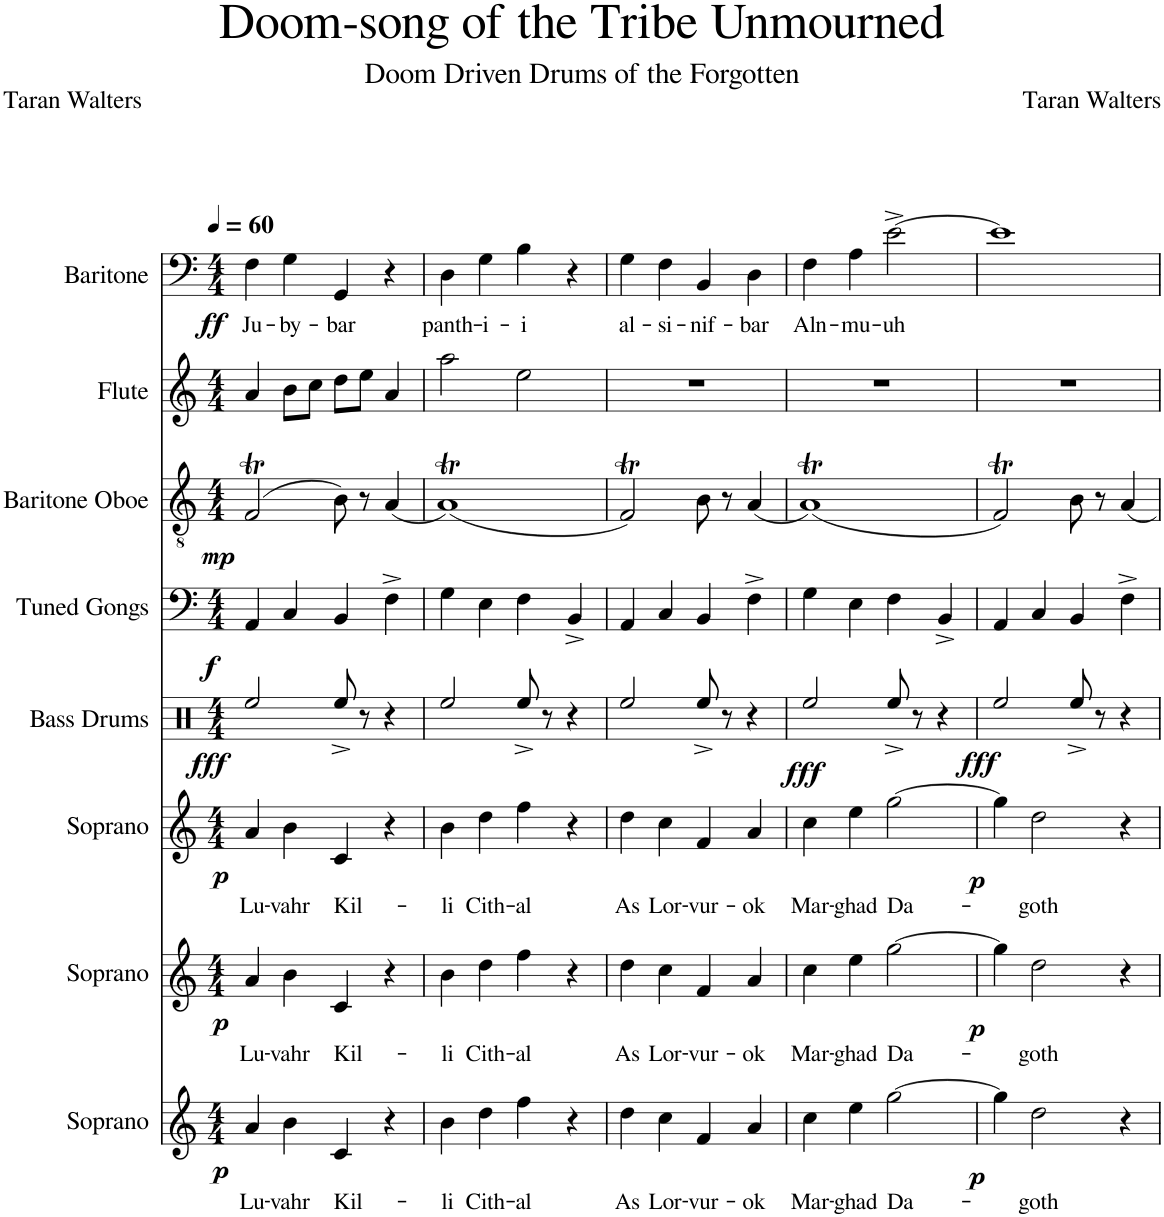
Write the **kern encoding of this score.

**kern	**text	**dynam	**kern	**text	**dynam	**kern	**text	**dynam	**kern	**dynam	**kern	**dynam	**kern	**dynam	**kern	**kern	**text	**dynam
*part8	*part8	*part8	*part7	*part7	*part7	*part6	*part6	*part6	*part5	*part5	*part4	*part4	*part3	*part3	*part2	*part1	*part1	*part1
*staff8	*staff8	*staff8	*staff7	*staff7	*staff7	*staff6	*staff6	*staff6	*staff5	*staff5	*staff4	*staff4	*staff3	*staff3	*staff2	*staff1	*staff1	*staff1
*I"Soprano	*	*	*I"Soprano	*	*	*I"Soprano	*	*	*I"Bass Drums	*	*I"Tuned Gongs	*	*I"Baritone Oboe	*	*I"Flute	*I"Baritone	*	*
*I'S.	*	*	*I'S.	*	*	*I'S.	*	*	*I'B.D.	*	*I'Td. Gon.	*	*I'Bar. Ob.	*	*I'Fl.	*I'Bar.	*	*
*clefG2	*	*	*clefG2	*	*	*clefG2	*	*	*clefX	*	*clefF4	*	*clefGv2	*	*clefG2	*clefF4	*	*
*k[]	*	*	*k[]	*	*	*k[]	*	*	*k[]	*	*k[]	*	*k[]	*	*k[]	*k[]	*	*
*M4/4	*	*	*M4/4	*	*	*M4/4	*	*	*M4/4	*	*M4/4	*	*M4/4	*	*M4/4	*M4/4	*	*
*MM60	*	*	*MM60	*	*	*MM60	*	*	*MM60	*	*MM60	*	*MM60	*	*MM60	*MM60	*	*
=1	=1	=1	=1	=1	=1	=1	=1	=1	=1	=1	=1	=1	=1	=1	=1	=1	=1	=1
!	!LO:LY:b	!LO:DY:b	!	!LO:LY:b	!LO:DY:b	!	!LO:LY:b	!LO:DY:b	!	!LO:DY:b	!	!LO:DY:b	!	!LO:DY:b	!	!	!LO:LY:b	!LO:DY:b
4a/	Lu-	p	4a/	Lu-	p	4a/	Lu-	p	2Ree/	fff	4AA/	f	(2FT/	mp	4a/	4F\	Ju-	ff
!	!LO:LY:b	!	!	!LO:LY:b	!	!	!LO:LY:b	!	!	!	!	!	!	!	!	!	!LO:LY:b	!
4b\	-vahr	.	4b\	-vahr	.	4b\	-vahr	.	.	.	4C/	.	.	.	8b\L	4G\	-by-	.
.	.	.	.	.	.	.	.	.	.	.	.	.	.	.	8cc\J	.	.	.
!	!LO:LY:b	!	!	!LO:LY:b	!	!	!LO:LY:b	!	!	!	!	!	!	!	!	!	!LO:LY:b	!
4c/	Kil-	.	4c/	Kil-	.	4c/	Kil-	.	8Ree^/	.	4BB/	.	8B\)	.	8dd\L	4GG/	-bar	.
.	.	.	.	.	.	.	.	.	8r	.	.	.	8r	.	8ee\J	.	.	.
4r	.	.	4r	.	.	4r	.	.	4r	.	4F^\	.	(4A/	.	4a/	4r	.	.
=2	=2	=2	=2	=2	=2	=2	=2	=2	=2	=2	=2	=2	=2	=2	=2	=2	=2	=2
!	!LO:LY:b	!	!	!LO:LY:b	!	!	!LO:LY:b	!	!	!	!	!	!	!	!	!	!LO:LY:b	!
4b\	-li	.	4b\	-li	.	4b\	-li	.	2Ree/	.	4G\	.	(1AT)	.	2aa\	4D\	panth-	.
!	!LO:LY:b	!	!	!LO:LY:b	!	!	!LO:LY:b	!	!	!	!	!	!	!	!	!	!LO:LY:b	!
4dd\	Cith-	.	4dd\	Cith-	.	4dd\	Cith-	.	.	.	4E\	.	.	.	.	4G\	-i-	.
!	!LO:LY:b	!	!	!LO:LY:b	!	!	!LO:LY:b	!	!	!	!	!	!	!	!	!	!LO:LY:b	!
4ff\	-al	.	4ff\	-al	.	4ff\	-al	.	8Ree^/	.	4F\	.	.	.	2ee\	4B\	-i	.
.	.	.	.	.	.	.	.	.	8r	.	.	.	.	.	.	.	.	.
4r	.	.	4r	.	.	4r	.	.	4r	.	4BB^/	.	.	.	.	4r	.	.
=3	=3	=3	=3	=3	=3	=3	=3	=3	=3	=3	=3	=3	=3	=3	=3	=3	=3	=3
!	!LO:LY:b	!	!	!LO:LY:b	!	!	!LO:LY:b	!	!	!	!	!	!	!	!	!	!LO:LY:b	!
4dd\	As	.	4dd\	As	.	4dd\	As	.	2Ree/	.	4AA/	.	2FT/)	.	1r	4G\	al-	.
!	!LO:LY:b	!	!	!LO:LY:b	!	!	!LO:LY:b	!	!	!	!	!	!	!	!	!	!LO:LY:b	!
4cc\	Lor-	.	4cc\	Lor-	.	4cc\	Lor-	.	.	.	4C/	.	.	.	.	4F\	-si-	.
!	!LO:LY:b	!	!	!LO:LY:b	!	!	!LO:LY:b	!	!	!	!	!	!	!	!	!	!LO:LY:b	!
4f/	-vur-	.	4f/	-vur-	.	4f/	-vur-	.	8Ree^/	.	4BB/	.	8B\	.	.	4BB/	-nif-	.
.	.	.	.	.	.	.	.	.	8r	.	.	.	8r	.	.	.	.	.
!	!LO:LY:b	!	!	!LO:LY:b	!	!	!LO:LY:b	!	!	!	!	!	!	!	!	!	!LO:LY:b	!
4a/	-ok	.	4a/	-ok	.	4a/	-ok	.	4r	.	4F^\	.	(4A/	.	.	4D\	-bar	.
=4	=4	=4	=4	=4	=4	=4	=4	=4	=4	=4	=4	=4	=4	=4	=4	=4	=4	=4
!	!LO:LY:b	!	!	!LO:LY:b	!	!	!LO:LY:b	!	!	!LO:DY:b	!	!	!	!	!	!	!LO:LY:b	!
4cc\	Mar-	.	4cc\	Mar-	.	4cc\	Mar-	.	2Ree/	fff	4G\	.	(1AT)	.	1r	4F\	Aln-	.
!	!LO:LY:b	!	!	!LO:LY:b	!	!	!LO:LY:b	!	!	!	!	!	!	!	!	!	!LO:LY:b	!
4ee\	-ghad	.	4ee\	-ghad	.	4ee\	-ghad	.	.	.	4E\	.	.	.	.	4A\	-mu-	.
!	!LO:LY:b	!	!	!LO:LY:b	!	!	!LO:LY:b	!	!	!	!	!	!	!	!	!	!LO:LY:b	!
[2gg\	Da-	.	[2gg\	Da-	.	[2gg\	Da-	.	8Ree^/	.	4F\	.	.	.	.	[2e^\	-uh	.
.	.	.	.	.	.	.	.	.	8r	.	.	.	.	.	.	.	.	.
.	.	.	.	.	.	.	.	.	4r	.	4BB^/	.	.	.	.	.	.	.
=5	=5	=5	=5	=5	=5	=5	=5	=5	=5	=5	=5	=5	=5	=5	=5	=5	=5	=5
!	!	!LO:DY:b	!	!	!LO:DY:b	!	!	!LO:DY:b	!	!LO:DY:b	!	!	!	!	!	!	!	!
4gg\]	.	p	4gg\]	.	p	4gg\]	.	p	2Ree/	fff	4AA/	.	2FT/)	.	1r	1e]	.	.
!	!LO:LY:b	!	!	!LO:LY:b	!	!	!LO:LY:b	!	!	!	!	!	!	!	!	!	!	!
2dd\	-goth	.	2dd\	-goth	.	2dd\	-goth	.	.	.	4C/	.	.	.	.	.	.	.
.	.	.	.	.	.	.	.	.	8Ree^/	.	4BB/	.	8B\	.	.	.	.	.
.	.	.	.	.	.	.	.	.	8r	.	.	.	8r	.	.	.	.	.
4r	.	.	4r	.	.	4r	.	.	4r	.	4F^\	.	4A/	.	.	.	.	.
=	=	=	=	=	=	=	=	=	=	=	=	=	=	=	=	=	=	=
*-	*-	*-	*-	*-	*-	*-	*-	*-	*-	*-	*-	*-	*-	*-	*-	*-	*-	*-
